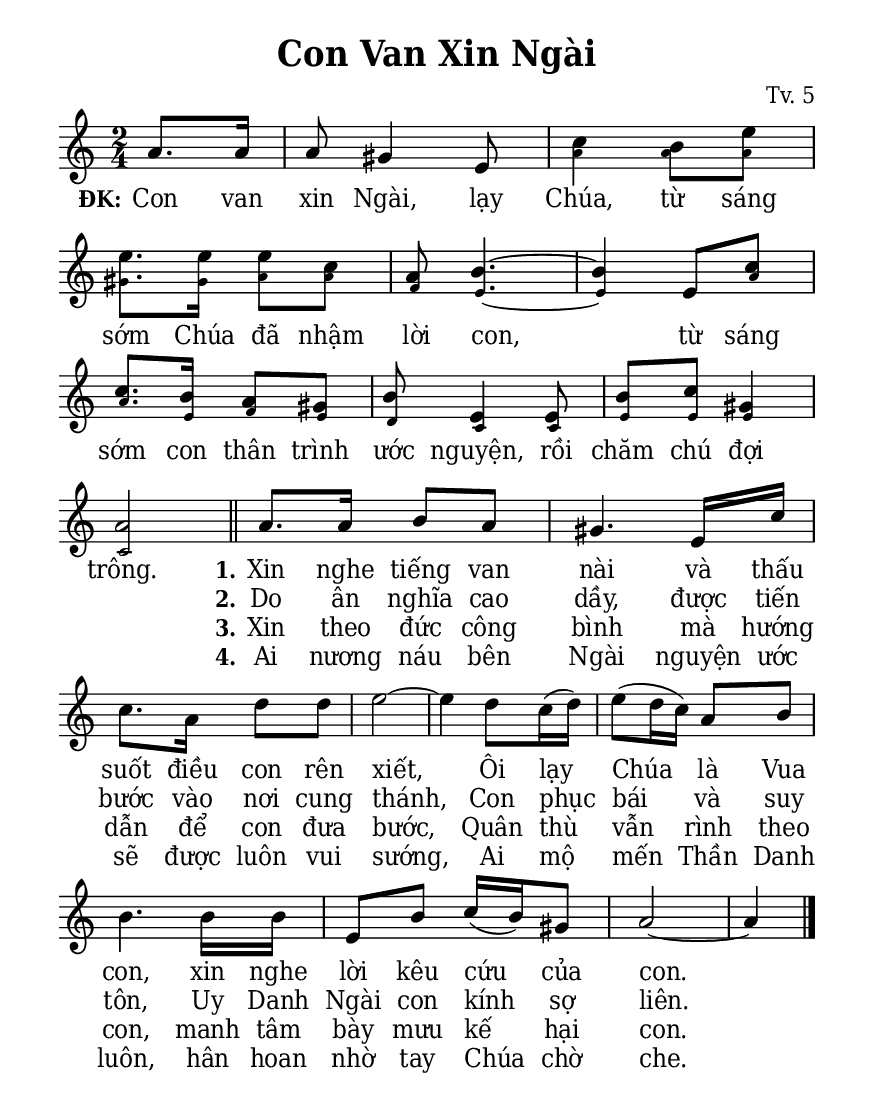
% Cài đặt chung\
\version "2.22.1"
\include "english.ly"

\header {
  title = "Con Van Xin Ngài"
  composer = "Tv. 5"
  %arranger = "Lm. Kim Long"
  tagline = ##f
}

% Nhạc phiên khúc
nhacPhienKhucSop = \relative c'' {
  \partial 4 a8. a16 |
  a8 gs4 e8 |
  c'4 b8 e |
  e8. e16 e8 c |
  a b4. ~ |
  b4 e,8 c' |
  c8. b16 a8 gs |
  b e,4 e8 |
  b' c gs4 |
  a2 \bar "||"
  
  a8. a16 b8 a |
  gs4. e16 c' |
  c8. a16 d8 d |
  e2 ~ |
  e4 d8 c16 (d) |
  e8 (d16 c) a8 b |
  b4. b16 b |
  e,8 b' c16 (b) gs8 |
  a2 ~ |
  a4 \bar "|."
}

nhacPhienKhucAlto = \relative c'' {
  a8. a16 |
  a8 gs4 e8 |
  a4 a8 a |
  gs8. gs16 a8 a |
  f e4. ~ |
  e4 e8 a |
  a8. e16 f8 e |
  d c4 c8 |
  e e e4 |
  c2
}

% Lời phiên khúc
loiPhienKhucSop = \lyrics {
  \set stanza = "ĐK:"
  Con van xin Ngài,
  lạy Chúa, từ sáng sớm Chúa đã nhậm lời con,
  từ sáng sớm con thân trình ước nguyện,
  rồi chăm chú đợi trông.
  <<
    {
      \set stanza = "1."
      Xin nghe tiếng van nài
      và thấu suốt điều con rên xiết,
      Ôi lạy Chúa là Vua con,
      xin nghe lời kêu cứu của con.
    }
    \new Lyrics {
	    \set associatedVoice = "beSop"
	    \set stanza = "2."
	    Do ân nghĩa cao dầy,
	    được tiến bước vào nơi cung thánh,
	    Con phục bái và suy tôn,
	    Uy Danh Ngài con kính sợ liên.
    }
    \new Lyrics {
	    \set associatedVoice = "beSop"
	    \set stanza = "3."
	    Xin theo đức công bình mà hướng dẫn
	    để con đưa bước,
	    Quân thù vẫn rình theo con,
	    manh tâm bày mưu kế hại con.
    }
    \new Lyrics {
	    \set associatedVoice = "beSop"
	    \set stanza = "4."
	    Ai nương náu bên Ngài
	    nguyện ước sẽ được luôn vui sướng,
	    Ai mộ mến Thần Danh luôn,
	    hân hoan nhờ tay Chúa chờ che.
    }
  >>
}

% Dàn trang
\paper {
  #(set-paper-size "a5")
  top-margin = 10\mm
  bottom-margin = 10\mm
  left-margin = 10\mm
  right-margin = 10\mm
  indent = #0
  #(define fonts
	 (make-pango-font-tree "Deja Vu Serif Condensed"
	 		       "Deja Vu Serif Condensed"
			       "Deja Vu Serif Condensed"
			       (/ 20 20)))
  print-page-number = ##f
  %page-count = #1
}

TongNhip = {
  \key c \major \time 2/4
  \set Timing.beamExceptions = #'()
  \set Timing.baseMoment = #(ly:make-moment 1/4)
}

% Đổi kích thước nốt cho bè phụ
notBePhu =
#(define-music-function (font-size music) (number? ly:music?)
   (for-some-music
     (lambda (m)
       (if (music-is-of-type? m 'rhythmic-event)
           (begin
             (set! (ly:music-property m 'tweaks)
                   (cons `(font-size . ,font-size)
                         (ly:music-property m 'tweaks)))
             #t)
           #f))
     music)
   music)

\score {
  \new ChoirStaff <<
    \new Staff \with {
        \consists "Merge_rests_engraver"
        printPartCombineTexts = ##f
      }
      <<
      \new Voice \TongNhip \partCombine 
        \nhacPhienKhucSop
        \notBePhu -3 { \nhacPhienKhucAlto }
      \new NullVoice = beSop \nhacPhienKhucSop
      \new Lyrics \lyricsto beSop \loiPhienKhucSop
      >>
  >>
  \layout {
    %\override Staff.TimeSignature.transparent = ##t
    \override Lyrics.LyricSpace.minimum-distance = #1.5
    \override Score.BarNumber.break-visibility = ##(#f #f #f)
    \override Score.SpacingSpanner.uniform-stretching = ##t
  } 
}
